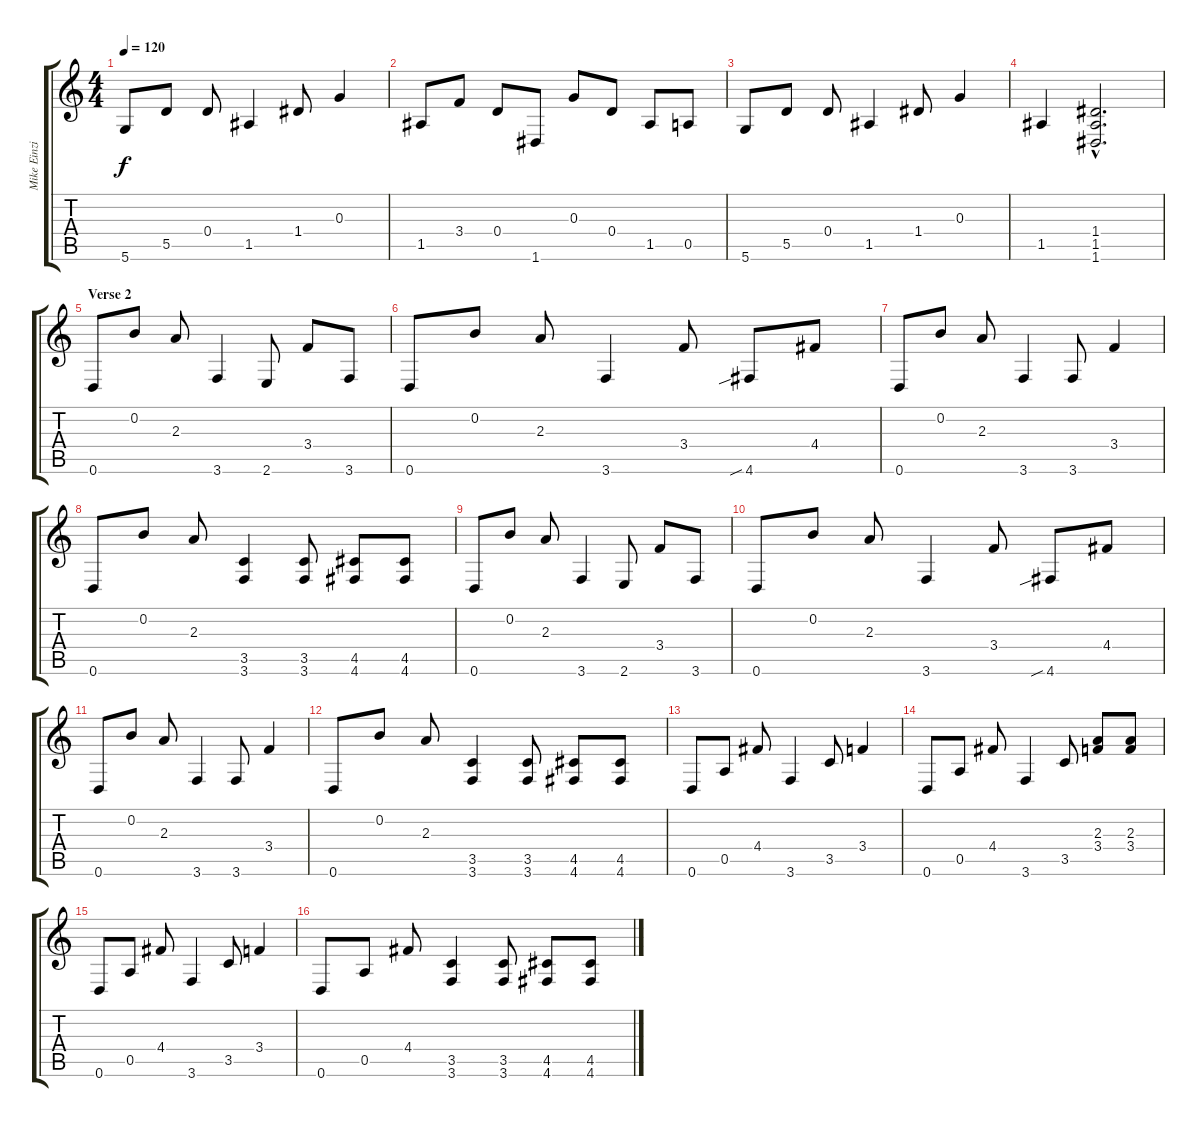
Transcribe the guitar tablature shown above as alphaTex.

\track ("Mike Einziger" "Mike Einzi") {instrument electricguitarclean}
\staff {score tabs}
\tuning (E4 B3 G3 D3 A2 D2) {hide}
\ts (4 4)
\tempo 120
\clef g2
\ks c
5.6.8{dy f} 5.5.8 0.4.8 1.5.4 1.4.8 0.3.4 |
1.5.8 3.4.8 0.4.8 1.6.8 0.3.8 0.4.8 1.5.8 0.5.8 |
5.6.8 5.5.8 0.4.8 1.5.4 1.4.8 0.3.4 |
1.5.4 (1.4{hac} 1.5{hac} 1.6{hac}).2{d} |
\section ("" "Verse 2")
0.6.8 0.2.8 2.3.8 3.6.4 2.6.8 3.4.8 3.6.8 |
0.6.8 0.2.8 2.3.8 3.6.4 3.4.8 4.6{sib}.8 4.4.8 |
0.6.8 0.2.8 2.3.8 3.6.4 3.6.8 3.4.4 |
0.6.8 0.2.8 2.3.8 (3.5 3.6).4 (3.5 3.6).8 (4.5 4.6).8 (4.5 4.6).8 |
0.6.8 0.2.8 2.3.8 3.6.4 2.6.8 3.4.8 3.6.8 |
0.6.8 0.2.8 2.3.8 3.6.4 3.4.8 4.6{sib}.8 4.4.8 |
0.6.8 0.2.8 2.3.8 3.6.4 3.6.8 3.4.4 |
0.6.8 0.2.8 2.3.8 (3.5 3.6).4 (3.5 3.6).8 (4.5 4.6).8 (4.5 4.6).8 |
0.6.8 0.5.8 4.4.8 3.6.4 3.5.8 3.4.4 |
0.6.8 0.5.8 4.4.8 3.6.4 3.5.8 (2.3 3.4).8 (2.3 3.4).8 |
0.6.8 0.5.8 4.4.8 3.6.4 3.5.8 3.4.4 |
0.6.8 0.5.8 4.4.8 (3.5 3.6).4 (3.5 3.6).8 (4.5 4.6).8 (4.5 4.6).8
